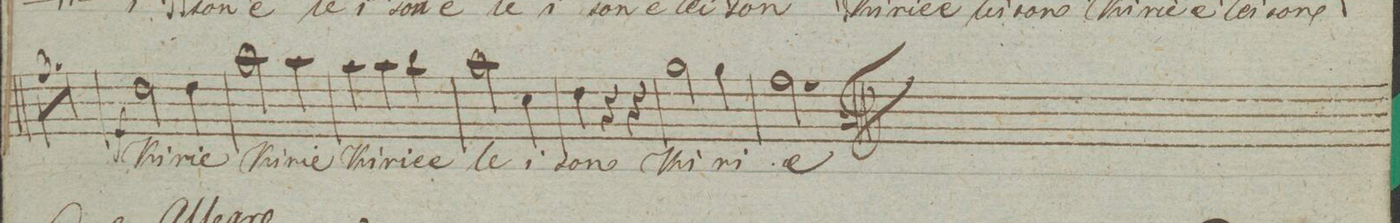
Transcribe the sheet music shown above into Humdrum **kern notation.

**kern	**text	**dynam
*I"Tenore.	*	*
*clefC4	*	*
*k[]	*	*
*M3/4	*	*
2.r	.	.
=90	=90	=90
2.r	.	.
=91	=91	=91
2.r	.	.
=92	=92	=92
2c\	Ki-	f
4c\	-rie	.
=93	=93	=93
2g\	Ki-	.
4g\	-rie	.
=94	=94	=94
4g\	Ki-	.
4g\	-rie	.
4a\	e-	.
=95	=95	=95
2g\	-le-	.
4B\	-i-	.
=96	=96	=96
4c\	-son	.
4r	.	.
4r	.	.
=97	=97	=97
2f\	Ki-	.
4f\	-ri-	.
=98	=98	=98
2.e\	-e	.
==	==	==
*-	*-	*-
